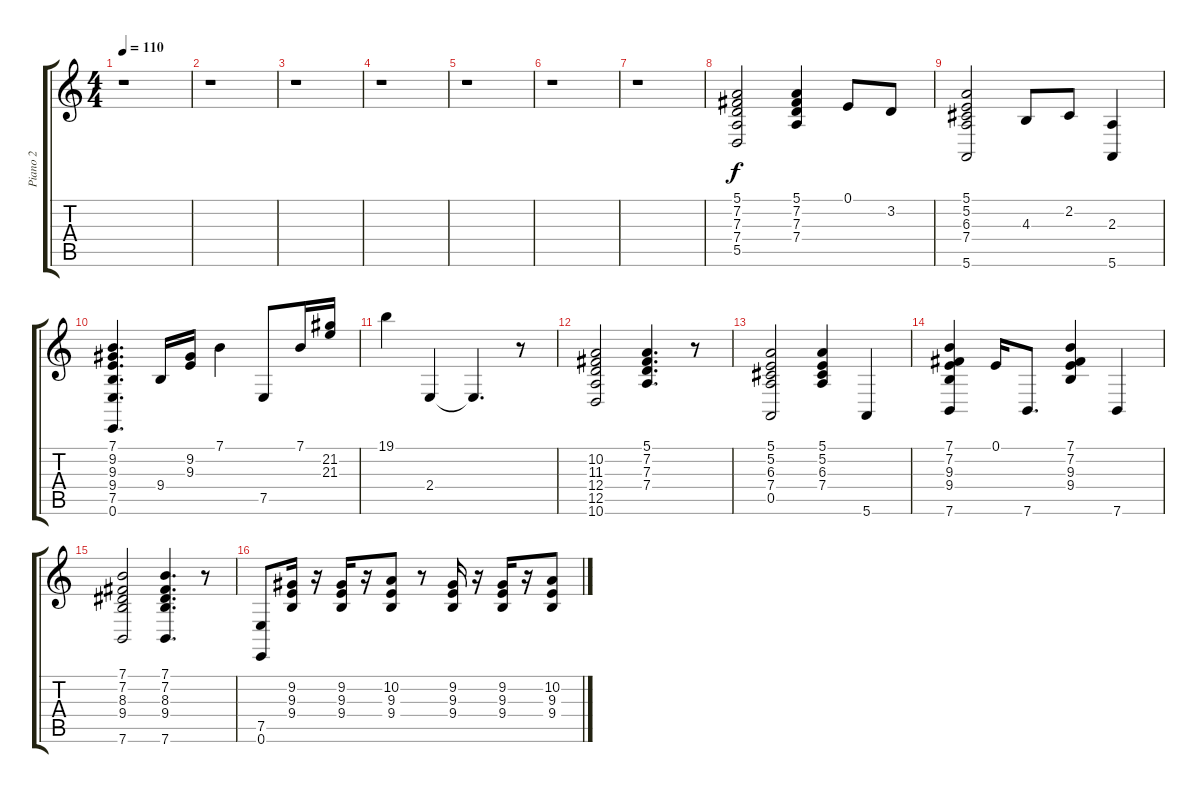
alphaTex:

\track ("Piano 2" "Piano 2") {instrument acousticgrandpiano}
\staff {score tabs}
\tuning (E4 B3 G3 D3 A2 E2) {hide}
\ts (4 4)
\tempo 110
\clef g2
\ks c
r.1{dy f} |
r.1 |
r.1 |
r.1 |
r.1 |
r.1 |
r.1 |
(5.1 7.2 7.3 7.4 5.5).2 (5.1 7.2 7.3 7.4).4 0.1.8 3.2.8 |
(5.1 5.2 6.3 7.4 5.6).2 4.3.8 2.2.8 (2.3 5.6).4 |
(7.1 9.2 9.3 9.4 7.5 0.6).4{d} 9.4.16 (9.2 9.3).16 7.1.4 7.5.8 7.1.16 (21.2 21.3).16 |
19.1.4 2.4.4 2.4{t}.4{d} r.8 |
(10.2 11.3 12.4 12.5 10.6).2 (5.1 7.2 7.3 7.4).4{d} r.8 |
(5.1 5.2 6.3 7.4 0.5).2 (5.1 5.2 6.3 7.4).4 5.6.4 |
(7.1 7.2 9.3 9.4 7.6).4 0.1.16 7.6.8{d} (7.1 7.2 9.3 9.4).4 7.6.4 |
(7.1 7.2 8.3 9.4 7.6).2 (7.1 7.2 8.3 9.4 7.6).4{d} r.8 |
(7.5 0.6).8 (9.2 9.3 9.4).16 r.16 (9.2 9.3 9.4).16 r.16 (10.2 9.3 9.4).8 r.8 (9.2 9.3 9.4).16 r.16 (9.2 9.3 9.4).16 r.16 (10.2 9.3 9.4).8
